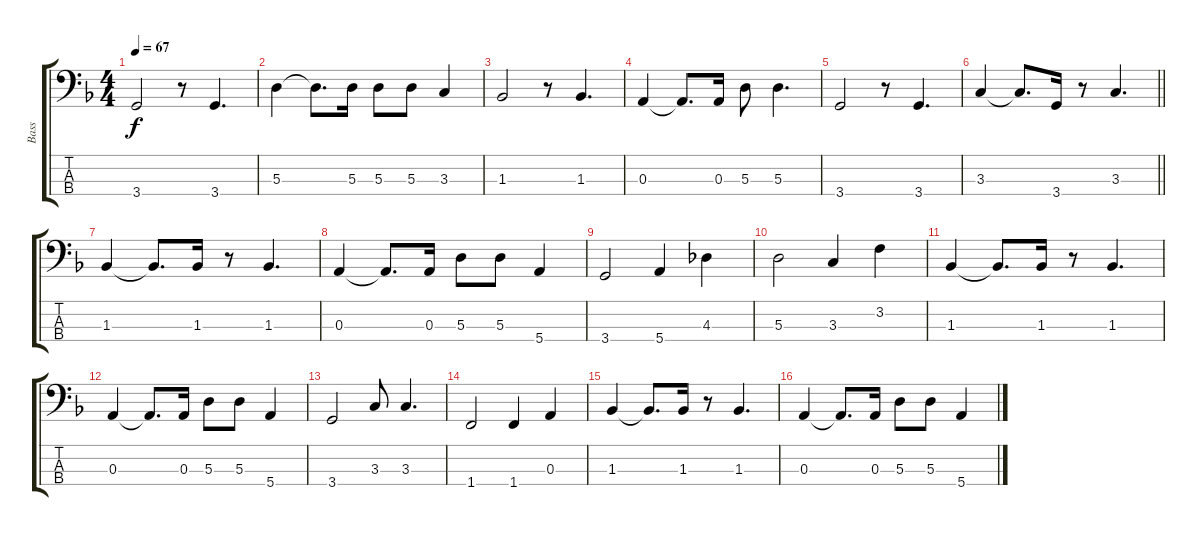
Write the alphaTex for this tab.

\track ("Bass" "Bass") {instrument electricbassfinger}
\staff {score tabs}
\tuning (G2 D2 A1 E1) {hide}
\ts (4 4)
\tempo 67
\clef f4
\ks f
3.4.2{dy f} r.8 3.4.4{d} |
5.3.4 5.3{t}.8{d} 5.3.16 5.3.8 5.3.8 3.3.4 |
1.3.2 r.8 1.3.4{d} |
0.3.4 0.3{t}.8{d} 0.3.16 5.3.8 5.3.4{d} |
3.4.2 r.8 3.4.4{d} |
\barLineRight lightlight
3.3.4 3.3{t}.8{d} 3.4.16 r.8 3.3.4{d} |
\section ("" "")
1.3.4 1.3{t}.8{d} 1.3.16 r.8 1.3.4{d} |
0.3.4 0.3{t}.8{d} 0.3.16 5.3.8 5.3.8 5.4.4 |
3.4.2 5.4.4 4.3.4 |
5.3.2 3.3.4 3.2.4 |
1.3.4 1.3{t}.8{d} 1.3.16 r.8 1.3.4{d} |
0.3.4 0.3{t}.8{d} 0.3.16 5.3.8 5.3.8 5.4.4 |
3.4.2 3.3.8 3.3.4{d} |
1.4.2 1.4.4 0.3.4 |
1.3.4 1.3{t}.8{d} 1.3.16 r.8 1.3.4{d} |
0.3.4 0.3{t}.8{d} 0.3.16 5.3.8 5.3.8 5.4.4
